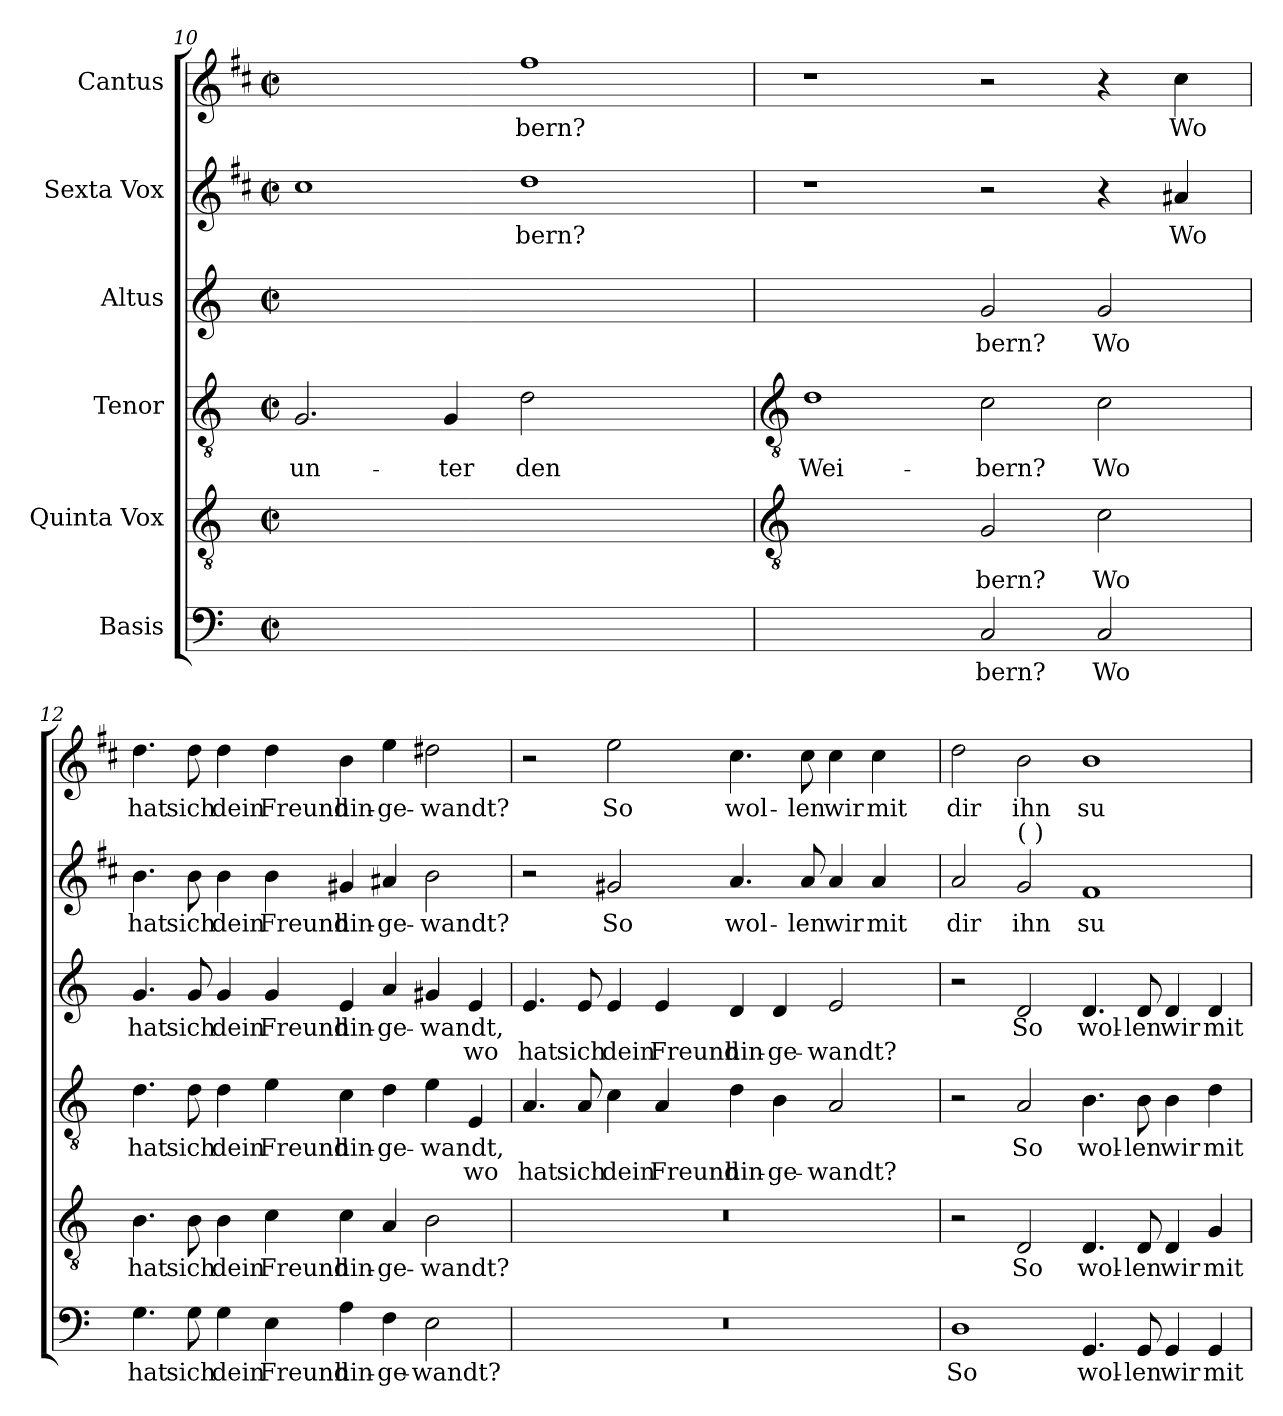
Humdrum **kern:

**kern	**text	**kern	**text	**kern	**text	**text	**kern	**text	**text	**kern	**text	**kern	**text
*part6	*part6	*part5	*part5	*part4	*part4	*part4	*part3	*part3	*part3	*part2	*part2	*part1	*part1
*staff6	*staff6	*staff5	*staff5	*staff4	*staff4	*staff4	*staff3	*staff3	*staff3	*staff2	*staff2	*staff1	*staff1
*I"Basis	*	*I"Quinta Vox	*	*I"Tenor	*	*	*I"Altus	*	*	*I"Sexta Vox	*	*I"Cantus	*
!!LO:LB:g=z
*clefF4	*	*clefGv2	*	*clefGv2	*	*	*clefG2	*	*	*clefG2	*	*clefG2	*
*	*	*	*	*	*	*	*	*	*	*ITrd1c2	*	*ITrd1c2	*
*k[]	*	*k[]	*	*k[]	*	*	*k[]	*	*	*k[]	*	*k[]	*
*C:	*	*C:	*	*C:	*	*	*C:	*	*	*C:	*	*C:	*
*M4/2	*	*M4/2	*	*M4/2	*	*	*M4/2	*	*	*M4/2	*	*M4/2	*
*met(c|)	*	*met(c|)	*	*met(c|)	*	*	*met(c|)	*	*	*met(c|)	*	*met(c|)	*
=10	=10	=10	=10	=10	=10	=10	=10	=10	=10	=10	=10	=10	=10
!	!LO:LY:b	!	!LO:LY:b	!	!LO:LY:b	!	!	!LO:LY:b	!	!	!	!	!
[1GGyy	Wei	[1Gyy	Wei	2.G	un-	.	[1gyy	Wei	.	1b	.	1ddyy]	.
!	!	!	!	!	!LO:LY:b	!	!	!	!	!	!	!	!
.	.	.	.	4G	-ter	.	.	.	.	.	.	.	.
!	!	!	!	!	!LO:LY:b	!	!	!	!	!	!LO:LY:b	!	!LO:LY:b
1ryy	.	1ryy	.	2d	den	.	1ryy	.	.	1cc	bern?	1ee	bern?
.	.	.	.	2ryy	.	.	.	.	.	.	.	.	.
!!LO:LB:g=z
=11	=11	=11	=11	=11	=11	=11	=11	=11	=11	=11	=11	=11	=11
*	*	*clefGv2	*	*clefGv2	*	*	*	*	*	*	*	*	*
!	!	!	!	!	!LO:LY:b	!	!	!	!	!	!	!	!
1GGyy]	.	1Gyy]	.	1d	Wei-	.	1gyy]	.	.	1r	.	1r	.
!	!LO:LY:b	!	!LO:LY:b	!	!LO:LY:b	!	!	!LO:LY:b	!	!	!	!	!
2C	bern?	2G	bern?	2c	-bern?	.	2g	bern?	.	2r	.	2r	.
!	!LO:LY:b	!	!LO:LY:b	!	!LO:LY:b	!	!	!LO:LY:b	!	!	!	!	!
2C	Wo	2c	Wo	2c	Wo	.	2g	Wo	.	4r	.	4r	.
!	!	!	!	!	!	!	!	!	!	!	!LO:LY:b	!	!LO:LY:b
.	.	.	.	.	.	.	.	.	.	4g#X	Wo	4b	Wo
=12	=12	=12	=12	=12	=12	=12	=12	=12	=12	=12	=12	=12	=12
!	!LO:LY:b	!	!LO:LY:b	!	!LO:LY:b	!	!	!LO:LY:b	!	!	!LO:LY:b	!	!LO:LY:b
4.G	hat	4.B	hat	4.d	hat	.	4.g	hat	.	4.a	hat	4.cc	hat
!	!LO:LY:b	!	!LO:LY:b	!	!LO:LY:b	!	!	!LO:LY:b	!	!	!LO:LY:b	!	!LO:LY:b
8G	sich	8B	sich	8d	sich	.	8g	sich	.	8a	sich	8cc	sich
!	!LO:LY:b	!	!LO:LY:b	!	!LO:LY:b	!	!	!LO:LY:b	!	!	!LO:LY:b	!	!LO:LY:b
4G	dein	4B	dein	4d	dein	.	4g	dein	.	4a	dein	4cc	dein
!	!LO:LY:b	!	!LO:LY:b	!	!LO:LY:b	!	!	!LO:LY:b	!	!	!LO:LY:b	!	!LO:LY:b
4E	Freund	4c	Freund	4e	Freund	.	4g	Freund	.	4a	Freund	4cc	Freund
!	!LO:LY:b	!	!LO:LY:b	!	!LO:LY:b	!	!	!LO:LY:b	!	!	!LO:LY:b	!	!LO:LY:b
4A	hin-	4c	hin-	4c	hin-	.	4e	hin-	.	4f#X	hin-	4a	hin-
!	!LO:LY:b	!	!LO:LY:b	!	!LO:LY:b	!	!	!LO:LY:b	!	!	!LO:LY:b	!	!LO:LY:b
4F	-ge-	4A	-ge-	4d	-ge-	.	4a	-ge-	.	4g#X	-ge-	4dd	-ge-
!	!LO:LY:b	!	!LO:LY:b	!	!LO:LY:b	!	!	!LO:LY:b	!	!	!LO:LY:b	!	!LO:LY:b
2E	-wandt?	2B	-wandt?	4e	-wandt,	.	4g#X	-wandt,	.	2a	-wandt?	2cc#X	-wandt?
!	!	!	!	!	!	!LO:LY:b	!	!	!LO:LY:b	!	!	!	!
.	.	.	.	4E	.	wo	4e	.	wo	.	.	.	.
=13	=13	=13	=13	=13	=13	=13	=13	=13	=13	=13	=13	=13	=13
!	!	!	!	!	!	!LO:LY:b	!	!	!LO:LY:b	!	!	!	!
0r	.	0r	.	4.A	.	hat	4.e	.	hat	2r	.	2r	.
!	!	!	!	!	!	!LO:LY:b	!	!	!LO:LY:b	!	!	!	!
.	.	.	.	8A	.	sich	8e	.	sich	.	.	.	.
!	!	!	!	!	!	!LO:LY:b	!	!	!LO:LY:b	!	!LO:LY:b	!	!LO:LY:b
.	.	.	.	4c	.	dein	4e	.	dein	2f#X	So	2dd	So
!	!	!	!	!	!	!LO:LY:b	!	!	!LO:LY:b	!	!	!	!
.	.	.	.	4A	.	Freund	4e	.	Freund	.	.	.	.
!	!	!	!	!	!	!LO:LY:b	!	!	!LO:LY:b	!	!LO:LY:b	!	!LO:LY:b
.	.	.	.	4d	.	hin-	4d	.	hin-	4.g	wol-	4.b	wol-
!	!	!	!	!	!	!LO:LY:b	!	!	!LO:LY:b	!	!	!	!
.	.	.	.	4B	.	-ge-	4d	.	-ge-	.	.	.	.
!	!	!	!	!	!	!	!	!	!	!	!LO:LY:b	!	!LO:LY:b
.	.	.	.	.	.	.	.	.	.	8g	-len	8b	-len
!	!	!	!	!	!	!LO:LY:b	!	!	!LO:LY:b	!	!LO:LY:b	!	!LO:LY:b
.	.	.	.	2A	.	-wandt?	2e	.	-wandt?	4g	wir	4b	wir
!	!	!	!	!	!	!	!	!	!	!	!LO:LY:b	!	!LO:LY:b
.	.	.	.	.	.	.	.	.	.	4g	mit	4b	mit
!!LO:LB:g=z
=14	=14	=14	=14	=14	=14	=14	=14	=14	=14	=14	=14	=14	=14
!	!LO:LY:b	!	!	!	!	!	!	!	!	!	!LO:LY:b	!	!LO:LY:b
1D	So	2r	.	2r	.	.	2r	.	.	2g	dir	2cc	dir
!	!	!	!	!	!	!	!	!	!	!LO:TX:a:t=(  )	!	!	!
!	!	!	!LO:LY:b	!	!LO:LY:b	!	!	!LO:LY:b	!	!	!LO:LY:b	!	!LO:LY:b
.	.	2D	So	2A	So	.	2d	So	.	2f	ihn	2a	ihn
!	!LO:LY:b	!	!LO:LY:b	!	!LO:LY:b	!	!	!LO:LY:b	!	!	!LO:LY:b	!	!LO:LY:b
4.GG	wol-	4.D	wol-	4.B	wol-	.	4.d	wol-	.	1e	su	1a	su
!	!LO:LY:b	!	!LO:LY:b	!	!LO:LY:b	!	!	!LO:LY:b	!	!	!	!	!
8GG	-len	8D	-len	8B	-len	.	8d	-len	.	.	.	.	.
!	!LO:LY:b	!	!LO:LY:b	!	!LO:LY:b	!	!	!LO:LY:b	!	!	!	!	!
4GG	wir	4D	wir	4B	wir	.	4d	wir	.	.	.	.	.
!	!LO:LY:b	!	!LO:LY:b	!	!LO:LY:b	!	!	!LO:LY:b	!	!	!	!	!
4GG	mit	4G	mit	4d	mit	.	4d	mit	.	.	.	.	.
=	=	=	=	=	=	=	=	=	=	=	=	=	=
*-	*-	*-	*-	*-	*-	*-	*-	*-	*-	*-	*-	*-	*-
